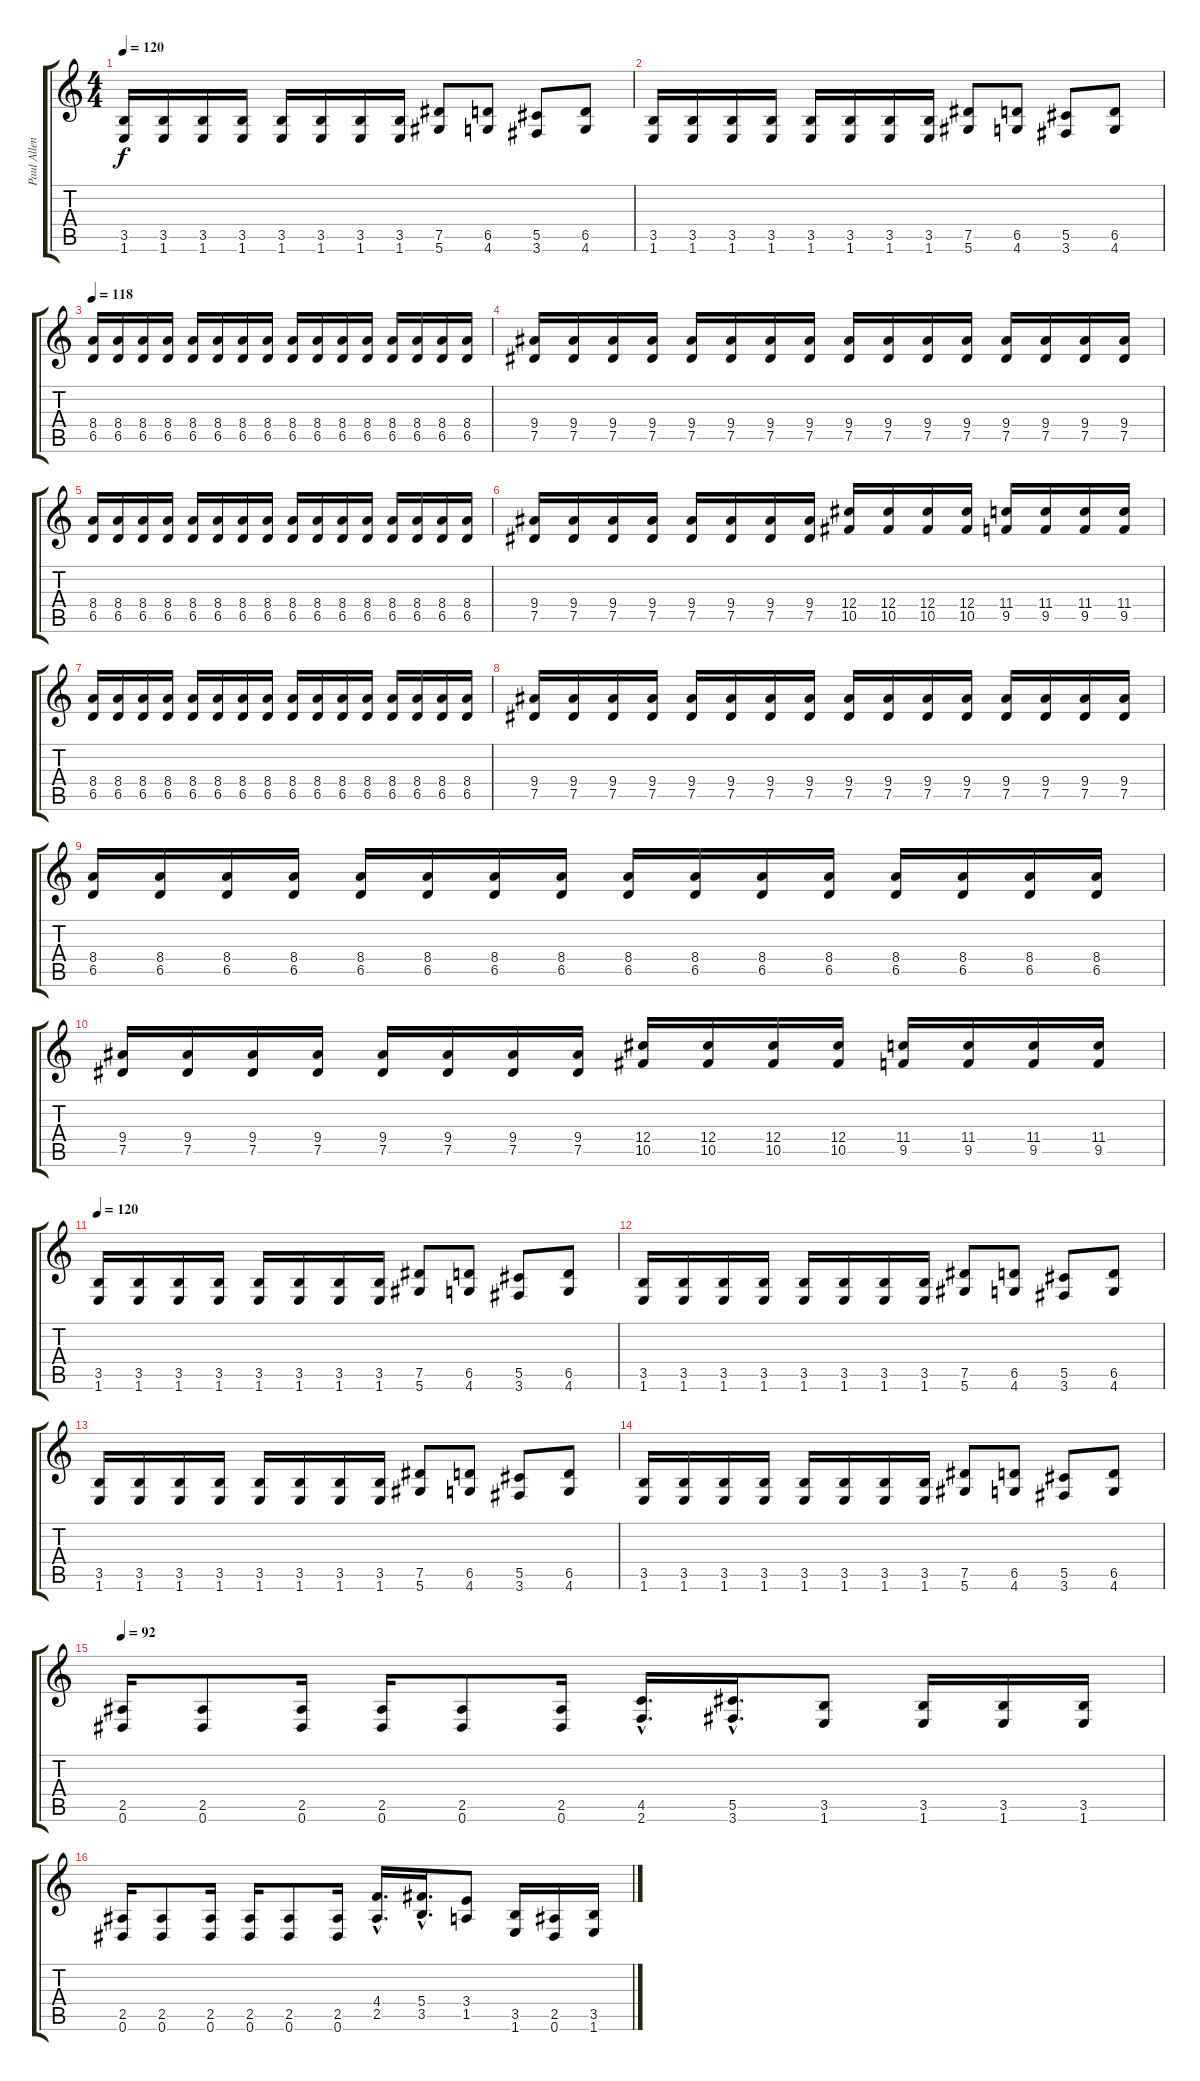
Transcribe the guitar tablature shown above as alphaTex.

\track ("Paul Allender" "Paul Allen") {instrument overdrivenguitar}
\staff {score tabs}
\tuning (Eb4 Bb3 Gb3 Db3 Ab2 Eb2) {hide}
\ts (4 4)
\tempo 120
\clef g2
\ks c
(3.5 1.6).16{dy f} (3.5 1.6).16 (3.5 1.6).16 (3.5 1.6).16 (3.5 1.6).16 (3.5 1.6).16 (3.5 1.6).16 (3.5 1.6).16 (7.5 5.6).8 (6.5 4.6).8 (5.5 3.6).8 (6.5 4.6).8 |
(3.5 1.6).16 (3.5 1.6).16 (3.5 1.6).16 (3.5 1.6).16 (3.5 1.6).16 (3.5 1.6).16 (3.5 1.6).16 (3.5 1.6).16 (7.5 5.6).8 (6.5 4.6).8 (5.5 3.6).8 (6.5 4.6).8 |
\tempo 118
(8.4 6.5).16 (8.4 6.5).16 (8.4 6.5).16 (8.4 6.5).16 (8.4 6.5).16 (8.4 6.5).16 (8.4 6.5).16 (8.4 6.5).16 (8.4 6.5).16 (8.4 6.5).16 (8.4 6.5).16 (8.4 6.5).16 (8.4 6.5).16 (8.4 6.5).16 (8.4 6.5).16 (8.4 6.5).16 |
(9.4 7.5).16 (9.4 7.5).16 (9.4 7.5).16 (9.4 7.5).16 (9.4 7.5).16 (9.4 7.5).16 (9.4 7.5).16 (9.4 7.5).16 (9.4 7.5).16 (9.4 7.5).16 (9.4 7.5).16 (9.4 7.5).16 (9.4 7.5).16 (9.4 7.5).16 (9.4 7.5).16 (9.4 7.5).16 |
(8.4 6.5).16 (8.4 6.5).16 (8.4 6.5).16 (8.4 6.5).16 (8.4 6.5).16 (8.4 6.5).16 (8.4 6.5).16 (8.4 6.5).16 (8.4 6.5).16 (8.4 6.5).16 (8.4 6.5).16 (8.4 6.5).16 (8.4 6.5).16 (8.4 6.5).16 (8.4 6.5).16 (8.4 6.5).16 |
(9.4 7.5).16 (9.4 7.5).16 (9.4 7.5).16 (9.4 7.5).16 (9.4 7.5).16 (9.4 7.5).16 (9.4 7.5).16 (9.4 7.5).16 (12.4 10.5).16 (12.4 10.5).16 (12.4 10.5).16 (12.4 10.5).16 (11.4 9.5).16 (11.4 9.5).16 (11.4 9.5).16 (11.4 9.5).16 |
(8.4 6.5).16 (8.4 6.5).16 (8.4 6.5).16 (8.4 6.5).16 (8.4 6.5).16 (8.4 6.5).16 (8.4 6.5).16 (8.4 6.5).16 (8.4 6.5).16 (8.4 6.5).16 (8.4 6.5).16 (8.4 6.5).16 (8.4 6.5).16 (8.4 6.5).16 (8.4 6.5).16 (8.4 6.5).16 |
(9.4 7.5).16 (9.4 7.5).16 (9.4 7.5).16 (9.4 7.5).16 (9.4 7.5).16 (9.4 7.5).16 (9.4 7.5).16 (9.4 7.5).16 (9.4 7.5).16 (9.4 7.5).16 (9.4 7.5).16 (9.4 7.5).16 (9.4 7.5).16 (9.4 7.5).16 (9.4 7.5).16 (9.4 7.5).16 |
(8.4 6.5).16 (8.4 6.5).16 (8.4 6.5).16 (8.4 6.5).16 (8.4 6.5).16 (8.4 6.5).16 (8.4 6.5).16 (8.4 6.5).16 (8.4 6.5).16 (8.4 6.5).16 (8.4 6.5).16 (8.4 6.5).16 (8.4 6.5).16 (8.4 6.5).16 (8.4 6.5).16 (8.4 6.5).16 |
(9.4 7.5).16 (9.4 7.5).16 (9.4 7.5).16 (9.4 7.5).16 (9.4 7.5).16 (9.4 7.5).16 (9.4 7.5).16 (9.4 7.5).16 (12.4 10.5).16 (12.4 10.5).16 (12.4 10.5).16 (12.4 10.5).16 (11.4 9.5).16 (11.4 9.5).16 (11.4 9.5).16 (11.4 9.5).16 |
\tempo 120
(3.5 1.6).16 (3.5 1.6).16 (3.5 1.6).16 (3.5 1.6).16 (3.5 1.6).16 (3.5 1.6).16 (3.5 1.6).16 (3.5 1.6).16 (7.5 5.6).8 (6.5 4.6).8 (5.5 3.6).8 (6.5 4.6).8 |
(3.5 1.6).16 (3.5 1.6).16 (3.5 1.6).16 (3.5 1.6).16 (3.5 1.6).16 (3.5 1.6).16 (3.5 1.6).16 (3.5 1.6).16 (7.5 5.6).8 (6.5 4.6).8 (5.5 3.6).8 (6.5 4.6).8 |
(3.5 1.6).16 (3.5 1.6).16 (3.5 1.6).16 (3.5 1.6).16 (3.5 1.6).16 (3.5 1.6).16 (3.5 1.6).16 (3.5 1.6).16 (7.5 5.6).8 (6.5 4.6).8 (5.5 3.6).8 (6.5 4.6).8 |
(3.5 1.6).16 (3.5 1.6).16 (3.5 1.6).16 (3.5 1.6).16 (3.5 1.6).16 (3.5 1.6).16 (3.5 1.6).16 (3.5 1.6).16 (7.5 5.6).8 (6.5 4.6).8 (5.5 3.6).8 (6.5 4.6).8 |
\tempo 92
(2.5 0.6).16 (2.5 0.6).8 (2.5 0.6).16 (2.5 0.6).16 (2.5 0.6).8 (2.5 0.6).16 (4.5{hac} 2.6{hac}).16{d} (5.5{hac} 3.6{hac}).16{d} (3.5 1.6).8 (3.5 1.6).16 (3.5 1.6).16 (3.5 1.6).16 |
(2.5 0.6).16 (2.5 0.6).8 (2.5 0.6).16 (2.5 0.6).16 (2.5 0.6).8 (2.5 0.6).16 (4.4{hac} 2.5{hac}).16{d} (5.4{hac} 3.5{hac}).16{d} (3.4 1.5).8 (3.5 1.6).16 (2.5 0.6).16 (3.5 1.6).16
